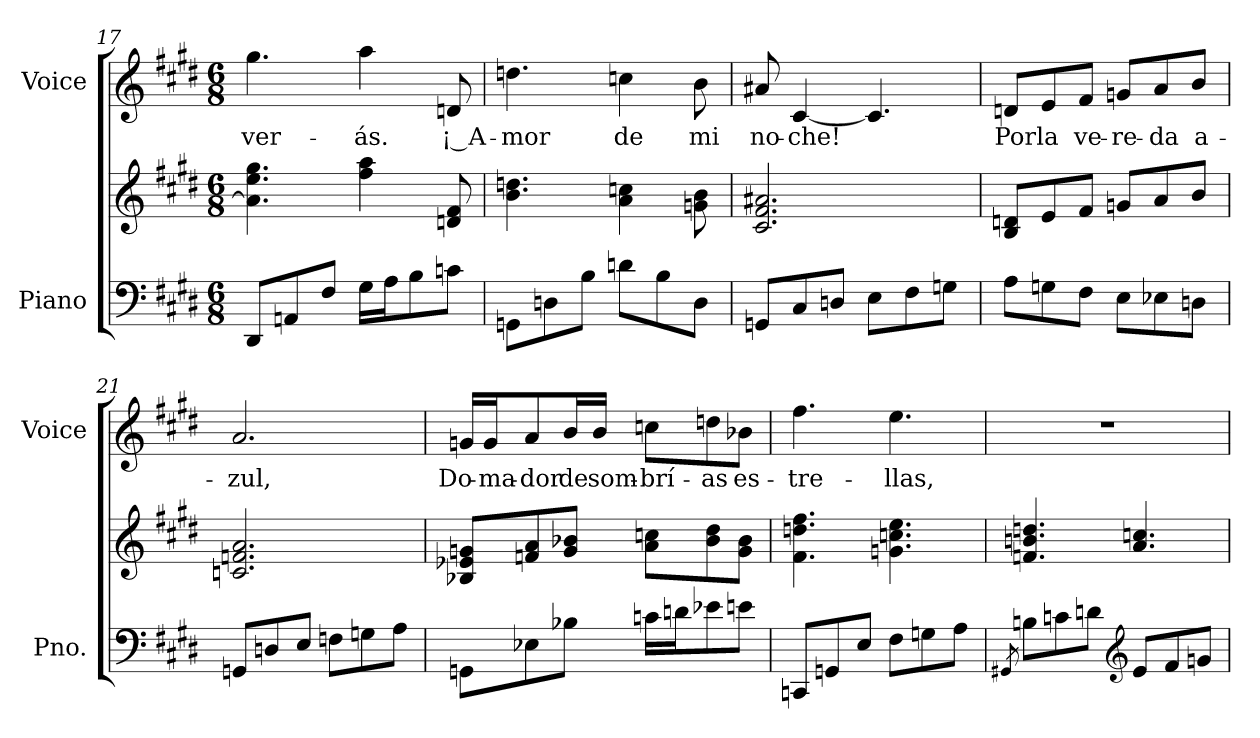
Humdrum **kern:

**kern	**kern	**kern	**text
*part2	*part2	*part1	*part1
*staff3	*staff2	*staff1	*staff1
*I"Piano	*	*I"Voice	*
*I'Pno.	*	*I'Voice	*
*clefF4	*clefG2	*clefG2	*
*k[f#c#g#d#]	*k[f#c#g#d#]	*k[f#c#g#d#]	*
*E:	*E:	*E:	*
*M6/8	*M6/8	*M6/8	*
=17	=17	=17	=17
!	!	!	!LO:LY:b:color=#000000
8DD#i/L	4.ai\] 4.eei 4.gg#i	4.gg#i\	ver-
8AAni/	.	.	.
8F#i/J	.	.	.
!	!	!	!LO:LY:b:color=#000000
16G#i\LL	4ff#i\ 4aai	4aai\	-ás.
16Ai\J	.	.	.
8Bi\	.	.	.
!	!	!	!LO:LY:b:color=#000000
8cni\J	8dni/ 8f#i	8dni/	¡ A-
!!LO:LB:g=z
=18	=18	=18	=18
!	!	!	!LO:LY:b:color=#000000
8GGni\L	4.bi\ 4.ddni	4.ddni\	-mor
8Dni\	.	.	.
8Bi\J	.	.	.
!	!	!	!LO:LY:b:color=#000000
8dni\L	4ai\ 4ccni	4ccni\	de
8Bi\	.	.	.
!	!	!	!LO:LY:b:color=#000000
8Di\J	8gni\ 8bi	8bi\	mi
=19	=19	=19	=19
!	!	!	!LO:LY:b:color=#000000
8GGni/L	2.c#i/ 2.f#i 2.a#Xi	8a#Xi/	no-
!	!	!	!LO:LY:b:color=#000000
8C#i/	.	[<4c#i/	-che!
8Dni/J	.	.	.
8Ei\L	.	4.c#i/]	.
8F#i\	.	.	.
8Gni\J	.	.	.
=20	=20	=20	=20
!	!	!	!LO:LY:b:color=#000000
8Ai\L	8Bi/ 8dniL	8dni/L	Por
!	!	!	!LO:LY:b:color=#000000
8Gni\	8ei/	8ei/	la
!	!	!	!LO:LY:b:color=#000000
8F#i\J	8f#i/J	8f#i/J	ve-
!	!	!	!LO:LY:b:color=#000000
8Ei\L	8gni/L	8gni/L	-re-
!	!	!	!LO:LY:b:color=#000000
8E-Xi\	8ai/	8ai/	-da
!	!	!	!LO:LY:b:color=#000000
8Dni\J	8bi/J	8bi/J	a-
!!LO:PB:g=z
=21	=21	=21	=21
!	!	!	!LO:LY:b:color=#000000
8GGni/L	2.cni/ 2.fni 2.ai	2.ai/	-zul,
8Dni/	.	.	.
8Ei/J	.	.	.
8Fni\L	.	.	.
8Gni\	.	.	.
8Ai\J	.	.	.
=22	=22	=22	=22
!	!	!	!LO:LY:b:color=#000000
8GGni\L	8B-Xi/ 8e-Xi 8gniL	16gni/LL	Do-
!	!	!	!LO:LY:b:color=#000000
.	.	16gi/J	-ma-
!	!	!	!LO:LY:b:color=#000000
8E-Xi\	8fni/ 8ai	8ai/	-dor
!	!	!	!LO:LY:b:color=#000000
8B-Xi\J	8gi/ 8b-XiJ	16bi/L	de
!	!	!	!LO:LY:b:color=#000000
.	.	16bi/JJ	som-
!	!	!	!LO:LY:b:color=#000000
16cni\LL	8ai\ 8ccniL	8ccni\L	-brí-
16dni\J	.	.	.
!	!	!	!LO:LY:b:color=#000000
8e-Xi\	8b-i\ 8dd#i	8ddni\	-as
!	!	!	!LO:LY:b:color=#000000
8eni\J	8gi\ 8b-iJ	8b-Xi\J	es-
=23	=23	=23	=23
!	!	!	!LO:LY:b:color=#000000
8CCni/L	4.f#i\ 4.ddni 4.ff#i	4.ff#i\	-tre-
8GGni/	.	.	.
8Ei/J	.	.	.
!	!	!	!LO:LY:b:color=#000000
8F#i\L	4.gni\ 4.ccni 4.eei	4.eei\	-llas,
8Gni\	.	.	.
8Ai\J	.	.	.
!!LO:LB:g=z
=24	=24	=24	=24
8qGG#Xi/	.	.	.
!	!	!LO:N:vis=1	!
8Bni\L	4.fni/ 4.bni 4.ddni	2.r	.
8cni\	.	.	.
8dni\J	.	.	.
*clefG2	*	*	*
8ei/L	4.ai/ 4.ccni	.	.
8f#i/	.	.	.
8gni/J	.	.	.
=	=	=	=
*-	*-	*-	*-
